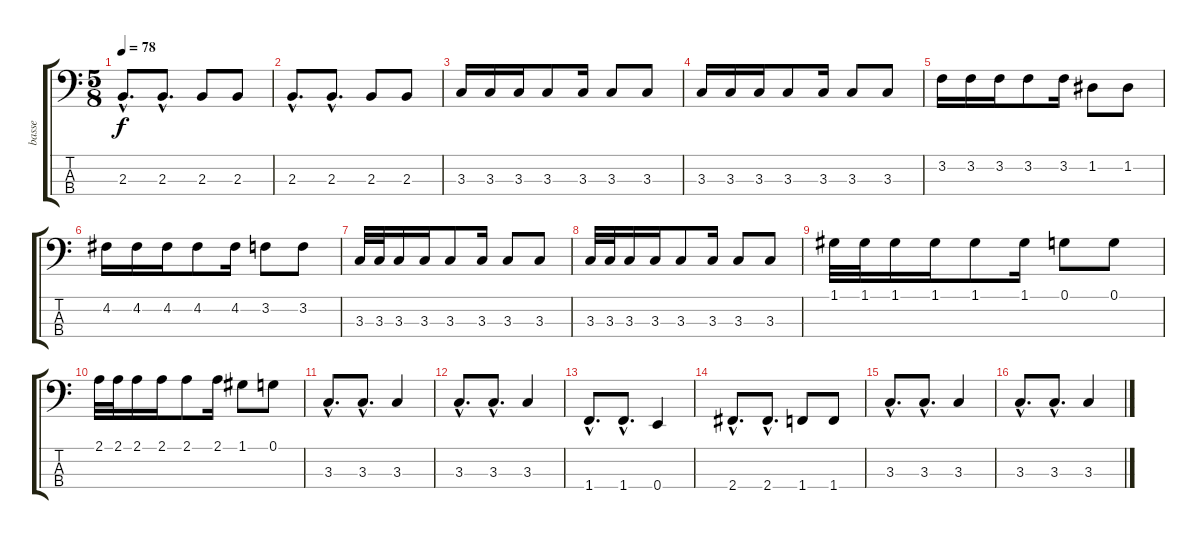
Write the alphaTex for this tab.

\track ("basse" "basse") {instrument electricbassfinger}
\staff {score tabs}
\tuning (G2 D2 A1 E1) {hide}
\ts (5 8)
\tempo 78
\clef f4
\ks c
2.3{hac}.8{d dy f} 2.3{hac}.8{d} 2.3.8 2.3.8 |
2.3{hac}.8{d} 2.3{hac}.8{d} 2.3.8 2.3.8 |
3.3.16 3.3.16 3.3.16 3.3.8 3.3.16 3.3.8 3.3.8 |
3.3.16 3.3.16 3.3.16 3.3.8 3.3.16 3.3.8 3.3.8 |
3.2.16 3.2.16 3.2.16 3.2.8 3.2.16 1.2.8 1.2.8 |
4.2.16 4.2.16 4.2.16 4.2.8 4.2.16 3.2.8 3.2.8 |
3.3.32 3.3.32 3.3.16 3.3.16 3.3.8 3.3.16 3.3.8 3.3.8 |
3.3.32 3.3.32 3.3.16 3.3.16 3.3.8 3.3.16 3.3.8 3.3.8 |
1.1.32 1.1.32 1.1.16 1.1.16 1.1.8 1.1.16 0.1.8 0.1.8 |
2.1.32 2.1.32 2.1.16 2.1.16 2.1.8 2.1.16 1.1.8 0.1.8 |
3.3{hac}.8{d} 3.3{hac}.8{d} 3.3.4 |
3.3{hac}.8{d} 3.3{hac}.8{d} 3.3.4 |
1.4{hac}.8{d} 1.4{hac}.8{d} 0.4.4 |
2.4{hac}.8{d} 2.4{hac}.8{d} 1.4.8 1.4.8 |
3.3{hac}.8{d} 3.3{hac}.8{d} 3.3.4 |
3.3{hac}.8{d} 3.3{hac}.8{d} 3.3.4
